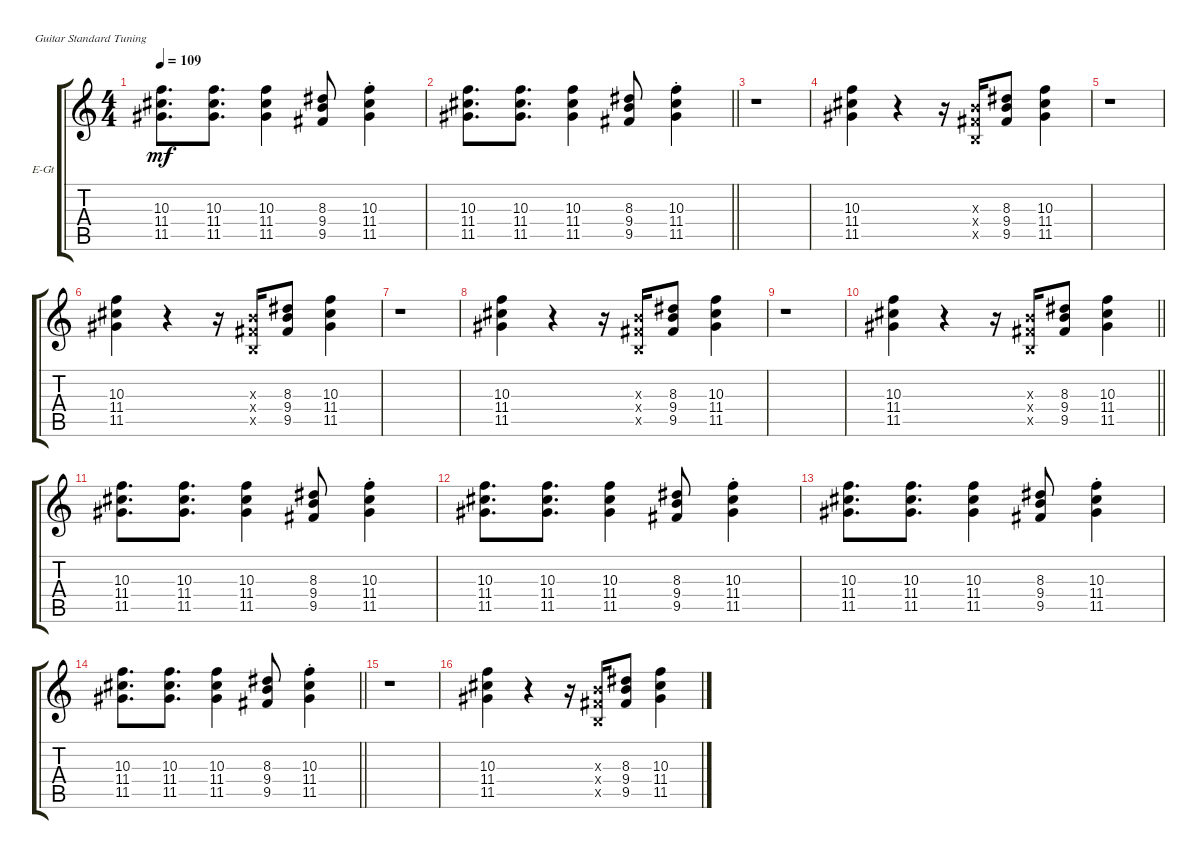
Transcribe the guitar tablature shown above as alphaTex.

\defaultSystemsLayout 4
\bracketExtendMode groupsimilarinstruments
\firstSystemTrackNameOrientation horizontal
\otherSystemsTrackNameOrientation horizontal
\track ("Electric Guitar" "E-Gt") {instrument overdrivenguitar}
\staff {score tabs}
\tuning (E4 B3 G3 D3 A2 E2)
\ts (4 4)
\tempo 109
\clef g2
\ks c
(10.3 11.4 11.5).8{d dy mf} (10.3 11.4 11.5).8{d} (10.3 11.4 11.5).4 (8.3 9.4 9.5).8 (10.3{st} 11.4{st} 11.5{st}).4 |
\barLineRight lightlight
(10.3 11.4 11.5).8{d} (10.3 11.4 11.5).8{d} (10.3 11.4 11.5).4 (8.3 9.4 9.5).8 (10.3{st} 11.4{st} 11.5{st}).4 |
r.1 |
(10.3 11.4 11.5).4 r.4 r.16 (4.3{x} 4.4{x} 2.5{x}).16 (8.3 9.4 9.5).8 (10.3 11.4 11.5).4 |
r.1 |
(10.3 11.4 11.5).4 r.4 r.16 (4.3{x} 4.4{x} 2.5{x}).16 (8.3 9.4 9.5).8 (10.3 11.4 11.5).4 |
r.1 |
(10.3 11.4 11.5).4 r.4 r.16 (4.3{x} 4.4{x} 2.5{x}).16 (8.3 9.4 9.5).8 (10.3 11.4 11.5).4 |
r.1 |
\barLineRight lightlight
(10.3 11.4 11.5).4 r.4 r.16 (4.3{x} 4.4{x} 2.5{x}).16 (8.3 9.4 9.5).8 (10.3 11.4 11.5).4 |
(10.3 11.4 11.5).8{d} (10.3 11.4 11.5).8{d} (10.3 11.4 11.5).4 (8.3 9.4 9.5).8 (10.3{st} 11.4{st} 11.5{st}).4 |
(10.3 11.4 11.5).8{d} (10.3 11.4 11.5).8{d} (10.3 11.4 11.5).4 (8.3 9.4 9.5).8 (10.3{st} 11.4{st} 11.5{st}).4 |
(10.3 11.4 11.5).8{d} (10.3 11.4 11.5).8{d} (10.3 11.4 11.5).4 (8.3 9.4 9.5).8 (10.3{st} 11.4{st} 11.5{st}).4 |
\barLineRight lightlight
(10.3 11.4 11.5).8{d} (10.3 11.4 11.5).8{d} (10.3 11.4 11.5).4 (8.3 9.4 9.5).8 (10.3{st} 11.4{st} 11.5{st}).4 |
r.1 |
(10.3 11.4 11.5).4 r.4 r.16 (4.3{x} 4.4{x} 2.5{x}).16 (8.3 9.4 9.5).8 (10.3 11.4 11.5).4
